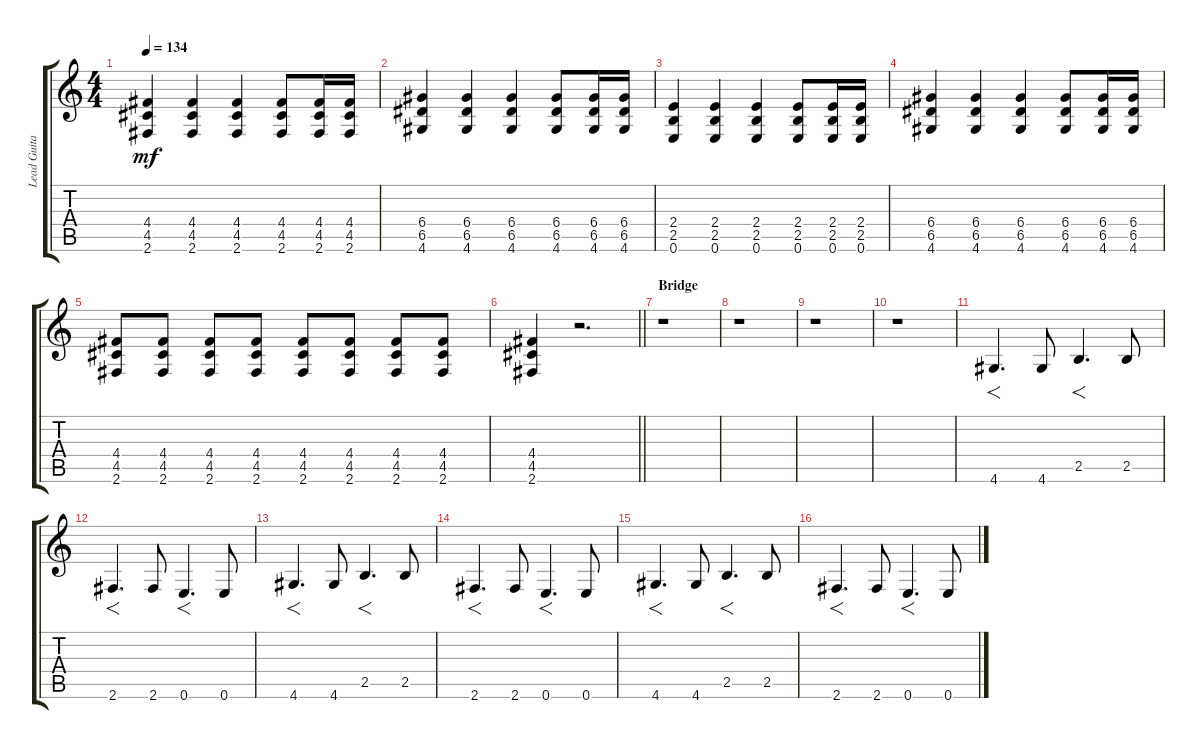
\track ("Lead Guitar" "Lead Guita") {instrument distortionguitar}
\staff {score tabs}
\tuning (E4 B3 G3 D3 A2 E2) {hide}
\ts (4 4)
\tempo 134
\clef g2
\ks c
(4.4 4.5 2.6).4{dy mf} (4.4 4.5 2.6).4 (4.4 4.5 2.6).4 (4.4 4.5 2.6).8 (4.4 4.5 2.6).16 (4.4 4.5 2.6).16 |
(6.4 6.5 4.6).4 (6.4 6.5 4.6).4 (6.4 6.5 4.6).4 (6.4 6.5 4.6).8 (6.4 6.5 4.6).16 (6.4 6.5 4.6).16 |
(2.4 2.5 0.6).4 (2.4 2.5 0.6).4 (2.4 2.5 0.6).4 (2.4 2.5 0.6).8 (2.4 2.5 0.6).16 (2.4 2.5 0.6).16 |
(6.4 6.5 4.6).4 (6.4 6.5 4.6).4 (6.4 6.5 4.6).4 (6.4 6.5 4.6).8 (6.4 6.5 4.6).16 (6.4 6.5 4.6).16 |
(4.4 4.5 2.6).8 (4.4 4.5 2.6).8 (4.4 4.5 2.6).8 (4.4 4.5 2.6).8 (4.4 4.5 2.6).8 (4.4 4.5 2.6).8 (4.4 4.5 2.6).8 (4.4 4.5 2.6).8 |
\barLineRight lightlight
(4.4 4.5 2.6).4 r.2{d} |
\section ("" "Bridge")
r.1 |
r.1 |
r.1 |
r.1 |
4.6.4{f d} 4.6.8 2.5.4{f d} 2.5.8 |
2.6.4{f d} 2.6.8 0.6.4{f d} 0.6.8 |
4.6.4{f d} 4.6.8 2.5.4{f d} 2.5.8 |
2.6.4{f d} 2.6.8 0.6.4{f d} 0.6.8 |
4.6.4{f d} 4.6.8 2.5.4{f d} 2.5.8 |
2.6.4{f d} 2.6.8 0.6.4{f d} 0.6.8
